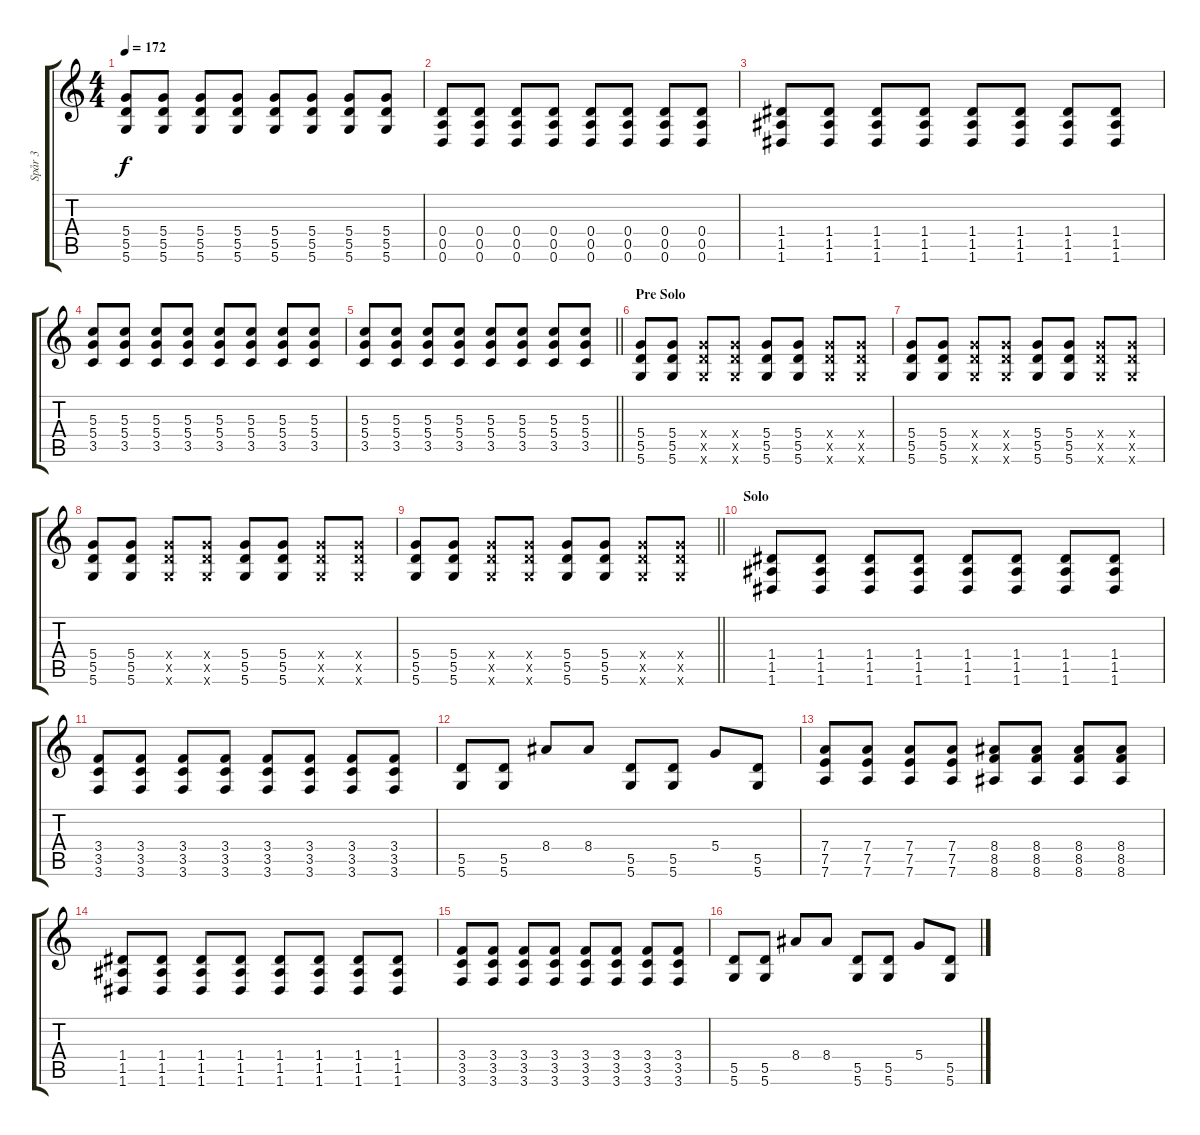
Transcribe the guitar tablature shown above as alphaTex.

\track ("Spår 3" "Spår 3") {instrument overdrivenguitar}
\staff {score tabs}
\tuning (E4 B3 G3 D3 A2 D2) {hide}
\ts (4 4)
\tempo 172
\clef g2
\ks c
(5.4 5.5 5.6).8{dy f} (5.4 5.5 5.6).8 (5.4 5.5 5.6).8 (5.4 5.5 5.6).8 (5.4 5.5 5.6).8 (5.4 5.5 5.6).8 (5.4 5.5 5.6).8 (5.4 5.5 5.6).8 |
(0.4 0.5 0.6).8 (0.4 0.5 0.6).8 (0.4 0.5 0.6).8 (0.4 0.5 0.6).8 (0.4 0.5 0.6).8 (0.4 0.5 0.6).8 (0.4 0.5 0.6).8 (0.4 0.5 0.6).8 |
(1.4 1.5 1.6).8 (1.4 1.5 1.6).8 (1.4 1.5 1.6).8 (1.4 1.5 1.6).8 (1.4 1.5 1.6).8 (1.4 1.5 1.6).8 (1.4 1.5 1.6).8 (1.4 1.5 1.6).8 |
(5.3 5.4 3.5).8 (5.3 5.4 3.5).8 (5.3 5.4 3.5).8 (5.3 5.4 3.5).8 (5.3 5.4 3.5).8 (5.3 5.4 3.5).8 (5.3 5.4 3.5).8 (5.3 5.4 3.5).8 |
\barLineRight lightlight
(5.3 5.4 3.5).8 (5.3 5.4 3.5).8 (5.3 5.4 3.5).8 (5.3 5.4 3.5).8 (5.3 5.4 3.5).8 (5.3 5.4 3.5).8 (5.3 5.4 3.5).8 (5.3 5.4 3.5).8 |
\section ("" "Pre Solo")
(5.4 5.5 5.6).8 (5.4 5.5 5.6).8 (5.4{x} 5.5{x} 5.6{x}).8 (5.4{x} 5.5{x} 5.6{x}).8 (5.4 5.5 5.6).8 (5.4 5.5 5.6).8 (5.4{x} 5.5{x} 5.6{x}).8 (5.4{x} 5.5{x} 5.6{x}).8 |
(5.4 5.5 5.6).8 (5.4 5.5 5.6).8 (5.4{x} 5.5{x} 5.6{x}).8 (5.4{x} 5.5{x} 5.6{x}).8 (5.4 5.5 5.6).8 (5.4 5.5 5.6).8 (5.4{x} 5.5{x} 5.6{x}).8 (5.4{x} 5.5{x} 5.6{x}).8 |
(5.4 5.5 5.6).8 (5.4 5.5 5.6).8 (5.4{x} 5.5{x} 5.6{x}).8 (5.4{x} 5.5{x} 5.6{x}).8 (5.4 5.5 5.6).8 (5.4 5.5 5.6).8 (5.4{x} 5.5{x} 5.6{x}).8 (5.4{x} 5.5{x} 5.6{x}).8 |
\barLineRight lightlight
(5.4 5.5 5.6).8 (5.4 5.5 5.6).8 (5.4{x} 5.5{x} 5.6{x}).8 (5.4{x} 5.5{x} 5.6{x}).8 (5.4 5.5 5.6).8 (5.4 5.5 5.6).8 (5.4{x} 5.5{x} 5.6{x}).8 (5.4{x} 5.5{x} 5.6{x}).8 |
\section ("" "Solo")
(1.4 1.5 1.6).8 (1.4 1.5 1.6).8 (1.4 1.5 1.6).8 (1.4 1.5 1.6).8 (1.4 1.5 1.6).8 (1.4 1.5 1.6).8 (1.4 1.5 1.6).8 (1.4 1.5 1.6).8 |
(3.4 3.5 3.6).8 (3.4 3.5 3.6).8 (3.4 3.5 3.6).8 (3.4 3.5 3.6).8 (3.4 3.5 3.6).8 (3.4 3.5 3.6).8 (3.4 3.5 3.6).8 (3.4 3.5 3.6).8 |
(5.5 5.6).8 (5.5 5.6).8 8.4.8 8.4.8 (5.5 5.6).8 (5.5 5.6).8 5.4.8 (5.5 5.6).8 |
(7.4 7.5 7.6).8 (7.4 7.5 7.6).8 (7.4 7.5 7.6).8 (7.4 7.5 7.6).8 (8.4 8.5 8.6).8 (8.4 8.5 8.6).8 (8.4 8.5 8.6).8 (8.4 8.5 8.6).8 |
(1.4 1.5 1.6).8 (1.4 1.5 1.6).8 (1.4 1.5 1.6).8 (1.4 1.5 1.6).8 (1.4 1.5 1.6).8 (1.4 1.5 1.6).8 (1.4 1.5 1.6).8 (1.4 1.5 1.6).8 |
(3.4 3.5 3.6).8 (3.4 3.5 3.6).8 (3.4 3.5 3.6).8 (3.4 3.5 3.6).8 (3.4 3.5 3.6).8 (3.4 3.5 3.6).8 (3.4 3.5 3.6).8 (3.4 3.5 3.6).8 |
(5.5 5.6).8 (5.5 5.6).8 8.4.8 8.4.8 (5.5 5.6).8 (5.5 5.6).8 5.4.8 (5.5 5.6).8
